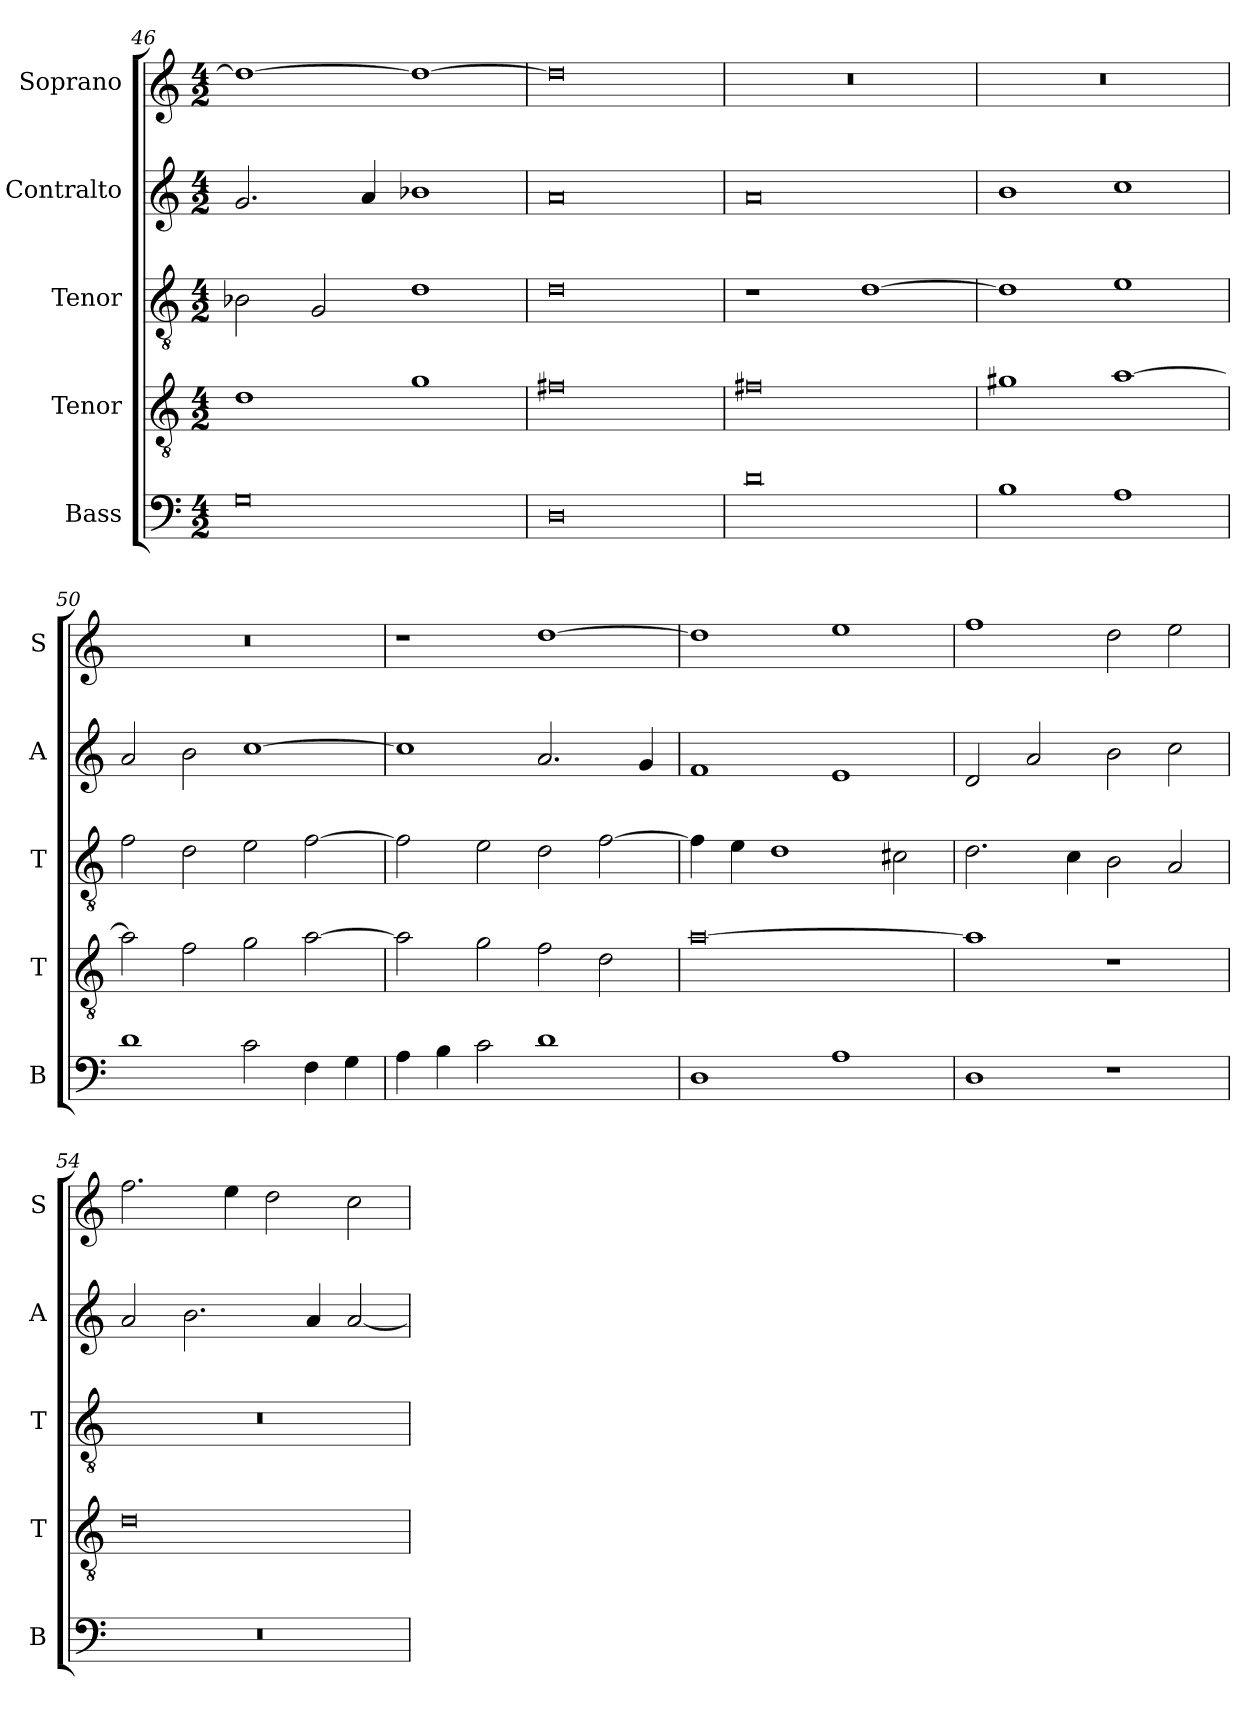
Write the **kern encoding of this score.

**kern	**kern	**kern	**kern	**kern
*part5	*part4	*part3	*part2	*part1
*staff5	*staff4	*staff3	*staff2	*staff1
*I"Bass	*I"Tenor	*I"Tenor	*I"Contralto	*I"Soprano
*I'B	*I'T	*I'T	*I'A	*I'S
*clefF4	*clefGv2	*clefGv2	*clefG2	*clefG2
*k[]	*k[]	*k[]	*k[]	*k[]
*A:aeo	*A:aeo	*A:aeo	*A:aeo	*A:aeo
*M4/2	*M4/2	*M4/2	*M4/2	*M4/2
=46	=46	=46	=46	=46
0G	1d	2B-X	2.g	1dd_
.	.	2G	.	.
.	.	.	4a	.
.	1g	1d	1b-X	1dd_
=47	=47	=47	=47	=47
0D	0f#X	0d	0a	0dd]
=48	=48	=48	=48	=48
0d	0f#X	1r	0a	0r
.	.	[1d	.	.
=49	=49	=49	=49	=49
1B	1g#X	1d]	1b	0r
1A	[1a	1e	1cc	.
=50	=50	=50	=50	=50
1d	2a]	2f	2a	0r
.	2f	2d	2b	.
2c	2g	2e	[1cc	.
4F	[2a	[2f	.	.
4G	.	.	.	.
=51	=51	=51	=51	=51
4A	2a]	2f]	1cc]	1r
4B	.	.	.	.
2c	2g	2e	.	.
1d	2f	2d	2.a	[1dd
.	2d	[2f	.	.
.	.	.	4g	.
=52	=52	=52	=52	=52
1D	[0a	4f]	1f	1dd]
.	.	4e	.	.
.	.	1d	.	.
1A	.	.	1e	1ee
.	.	2c#X	.	.
=53	=53	=53	=53	=53
1D	1a]	2.d	2d	1ff
.	.	.	2a	.
.	.	4c	.	.
1r	1r	2B	2b	2dd
.	.	2A	2cc	2ee
=54	=54	=54	=54	=54
0r	0d	0r	2a	2.ff
.	.	.	2.b	.
.	.	.	.	4ee
.	.	.	.	2dd
.	.	.	4a	.
.	.	.	[2a	2cc
=	=	=	=	=
*-	*-	*-	*-	*-
